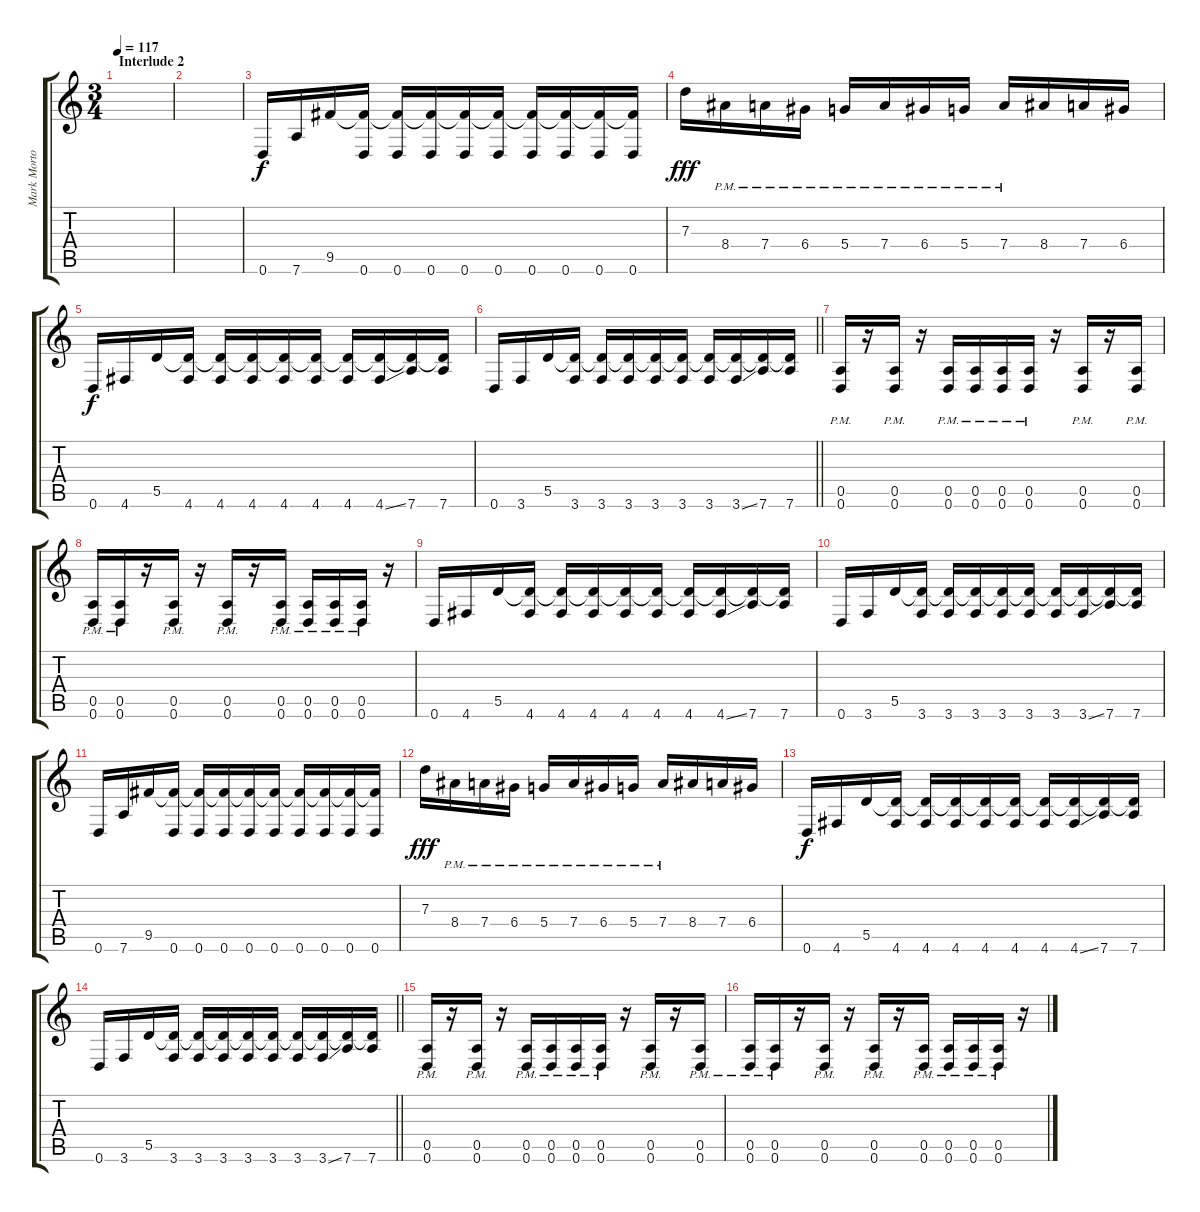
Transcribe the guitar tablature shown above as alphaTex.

\track ("Mark Morton" "Mark Morto") {instrument distortionguitar}
\staff {score tabs}
\tuning (E4 B3 G3 D3 A2 D2) {hide}
\ts (3 4)
\section ("" "Interlude 2")
\tempo 117
\clef g2
\ks c
|
|
0.6.16 7.6.16 9.5.16 (9.5{t} 0.6).16 (9.5{t} 0.6).16 (9.5{t} 0.6).16 (9.5{t} 0.6).16 (9.5{t} 0.6).16 (9.5{t} 0.6).16 (9.5{t} 0.6).16 (9.5{t} 0.6).16 (9.5{t} 0.6).16 |
7.3.16{dy fff} 8.4{pm}.16 7.4{pm}.16 6.4{pm}.16 5.4{pm}.16 7.4{pm}.16 6.4{pm}.16 5.4{pm}.16 7.4{pm}.16 8.4.16 7.4.16 6.4.16 |
0.6.16{dy f} 4.6.16 5.5.16 (5.5{t} 4.6).16 (5.5{t} 4.6).16 (5.5{t} 4.6).16 (5.5{t} 4.6).16 (5.5{t} 4.6).16 (5.5{t} 4.6).16 (5.5{t} 4.6{ss}).16 (5.5{t} 7.6).16 (5.5{t} 7.6).16 |
\barLineRight lightlight
0.6.16 3.6.16 5.5.16 (5.5{t} 3.6).16 (5.5{t} 3.6).16 (5.5{t} 3.6).16 (5.5{t} 3.6).16 (5.5{t} 3.6).16 (5.5{t} 3.6).16 (5.5{t} 3.6{ss}).16 (5.5{t} 7.6).16 (5.5{t} 7.6).16 |
(0.5{pm} 0.6{pm}).16 r.16 (0.5{pm} 0.6{pm}).16 r.16 (0.5{pm} 0.6{pm}).16 (0.5{pm} 0.6{pm}).16 (0.5{pm} 0.6{pm}).16 (0.5{pm} 0.6{pm}).16 r.16 (0.5{pm} 0.6{pm}).16 r.16 (0.5{pm} 0.6{pm}).16 |
(0.5{pm} 0.6{pm}).16 (0.5{pm} 0.6{pm}).16 r.16 (0.5{pm} 0.6{pm}).16 r.16 (0.5{pm} 0.6{pm}).16 r.16 (0.5{pm} 0.6{pm}).16 (0.5{pm} 0.6{pm}).16 (0.5{pm} 0.6{pm}).16 (0.5{pm} 0.6{pm}).16 r.16 |
0.6.16 4.6.16 5.5.16 (5.5{t} 4.6).16 (5.5{t} 4.6).16 (5.5{t} 4.6).16 (5.5{t} 4.6).16 (5.5{t} 4.6).16 (5.5{t} 4.6).16 (5.5{t} 4.6{ss}).16 (5.5{t} 7.6).16 (5.5{t} 7.6).16 |
0.6.16 3.6.16 5.5.16 (5.5{t} 3.6).16 (5.5{t} 3.6).16 (5.5{t} 3.6).16 (5.5{t} 3.6).16 (5.5{t} 3.6).16 (5.5{t} 3.6).16 (5.5{t} 3.6{ss}).16 (5.5{t} 7.6).16 (5.5{t} 7.6).16 |
0.6.16 7.6.16 9.5.16 (9.5{t} 0.6).16 (9.5{t} 0.6).16 (9.5{t} 0.6).16 (9.5{t} 0.6).16 (9.5{t} 0.6).16 (9.5{t} 0.6).16 (9.5{t} 0.6).16 (9.5{t} 0.6).16 (9.5{t} 0.6).16 |
7.3.16{dy fff} 8.4{pm}.16 7.4{pm}.16 6.4{pm}.16 5.4{pm}.16 7.4{pm}.16 6.4{pm}.16 5.4{pm}.16 7.4{pm}.16 8.4.16 7.4.16 6.4.16 |
0.6.16{dy f} 4.6.16 5.5.16 (5.5{t} 4.6).16 (5.5{t} 4.6).16 (5.5{t} 4.6).16 (5.5{t} 4.6).16 (5.5{t} 4.6).16 (5.5{t} 4.6).16 (5.5{t} 4.6{ss}).16 (5.5{t} 7.6).16 (5.5{t} 7.6).16 |
\barLineRight lightlight
0.6.16 3.6.16 5.5.16 (5.5{t} 3.6).16 (5.5{t} 3.6).16 (5.5{t} 3.6).16 (5.5{t} 3.6).16 (5.5{t} 3.6).16 (5.5{t} 3.6).16 (5.5{t} 3.6{ss}).16 (5.5{t} 7.6).16 (5.5{t} 7.6).16 |
(0.5{pm} 0.6{pm}).16 r.16 (0.5{pm} 0.6{pm}).16 r.16 (0.5{pm} 0.6{pm}).16 (0.5{pm} 0.6{pm}).16 (0.5{pm} 0.6{pm}).16 (0.5{pm} 0.6{pm}).16 r.16 (0.5{pm} 0.6{pm}).16 r.16 (0.5{pm} 0.6{pm}).16 |
(0.5{pm} 0.6{pm}).16 (0.5{pm} 0.6{pm}).16 r.16 (0.5{pm} 0.6{pm}).16 r.16 (0.5{pm} 0.6{pm}).16 r.16 (0.5{pm} 0.6{pm}).16 (0.5{pm} 0.6{pm}).16 (0.5{pm} 0.6{pm}).16 (0.5{pm} 0.6{pm}).16 r.16
